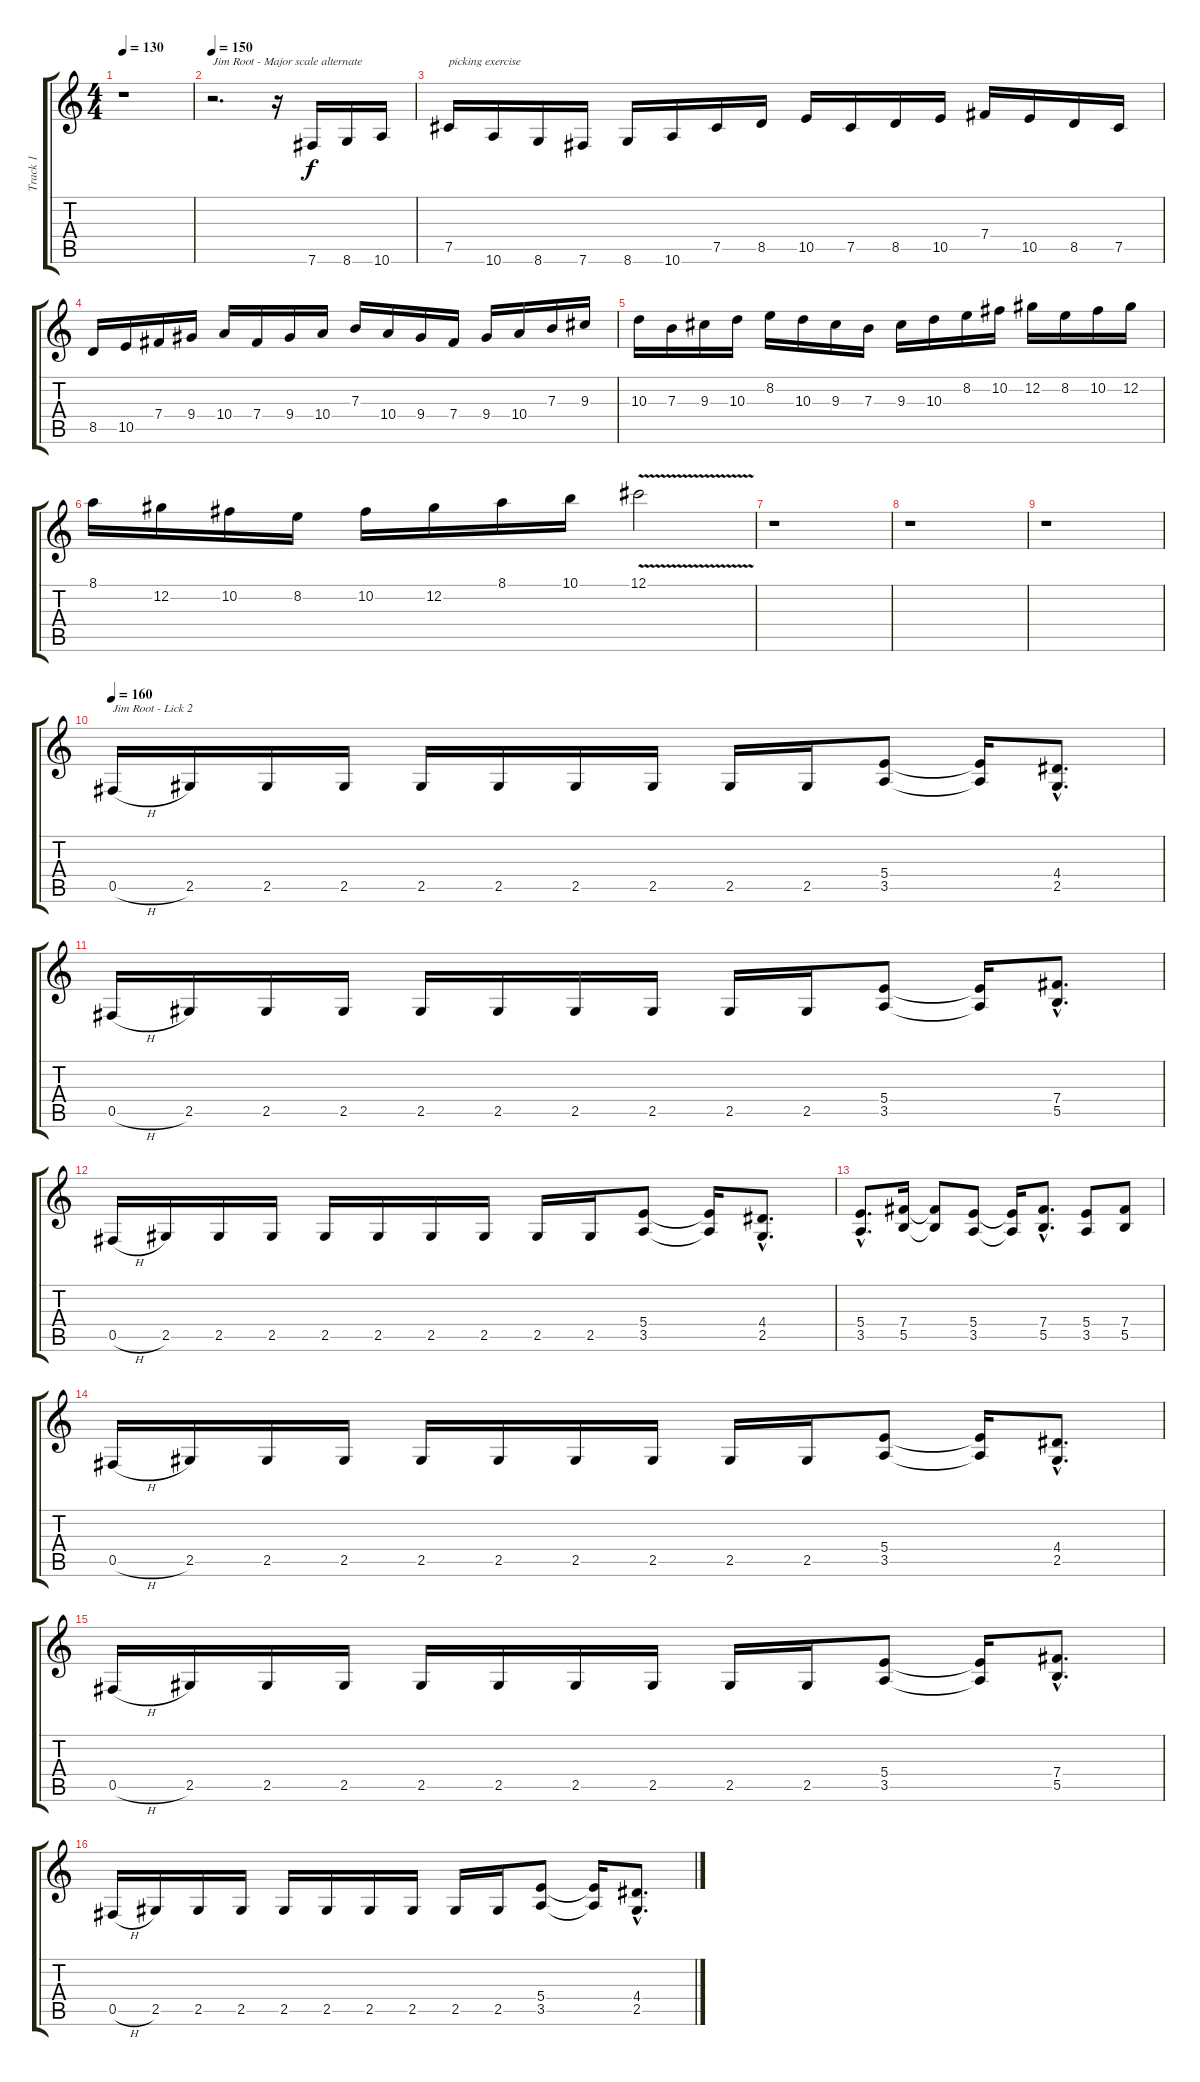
\track ("Track 1" "Track 1") {instrument distortionguitar}
\staff {score tabs}
\tuning (Db4 Ab3 E3 B2 Gb2 B1) {hide}
\ts (4 4)
\tempo 130
\clef g2
\ks c
r.1{dy f} |
\tempo 150
r.2{d txt "Jim Root - Major scale alternate"} r.16 7.6.16 8.6.16 10.6.16 |
7.5.16{txt "picking exercise"} 10.6.16 8.6.16 7.6.16 8.6.16 10.6.16 7.5.16 8.5.16 10.5.16 7.5.16 8.5.16 10.5.16 7.4.16 10.5.16 8.5.16 7.5.16 |
8.5.16 10.5.16 7.4.16 9.4.16 10.4.16 7.4.16 9.4.16 10.4.16 7.3.16 10.4.16 9.4.16 7.4.16 9.4.16 10.4.16 7.3.16 9.3.16 |
10.3.16 7.3.16 9.3.16 10.3.16 8.2.16 10.3.16 9.3.16 7.3.16 9.3.16 10.3.16 8.2.16 10.2.16 12.2.16 8.2.16 10.2.16 12.2.16 |
8.1.16 12.2.16 10.2.16 8.2.16 10.2.16 12.2.16 8.1.16 10.1.16 12.1{v}.2 |
r.1 |
r.1 |
r.1 |
\tempo 160
0.5{h}.16{txt "Jim Root - Lick 2"} 2.5.16 2.5.16 2.5.16 2.5.16 2.5.16 2.5.16 2.5.16 2.5.16 2.5.16 (5.4 3.5).8 (5.4{t} 3.5{t}).16 (4.4{hac} 2.5{hac}).8{d} |
0.5{h}.16 2.5.16 2.5.16 2.5.16 2.5.16 2.5.16 2.5.16 2.5.16 2.5.16 2.5.16 (5.4 3.5).8 (5.4{t} 3.5{t}).16 (7.4{hac} 5.5{hac}).8{d} |
0.5{h}.16 2.5.16 2.5.16 2.5.16 2.5.16 2.5.16 2.5.16 2.5.16 2.5.16 2.5.16 (5.4 3.5).8 (5.4{t} 3.5{t}).16 (4.4{hac} 2.5{hac}).8{d} |
(5.4{hac} 3.5{hac}).8{d} (7.4 5.5).16 (7.4{t} 5.5{t}).8 (5.4 3.5).8 (5.4{t} 3.5{t}).16 (7.4{hac} 5.5{hac}).8{d} (5.4 3.5).8 (7.4 5.5).8 |
0.5{h}.16 2.5.16 2.5.16 2.5.16 2.5.16 2.5.16 2.5.16 2.5.16 2.5.16 2.5.16 (5.4 3.5).8 (5.4{t} 3.5{t}).16 (4.4{hac} 2.5{hac}).8{d} |
0.5{h}.16 2.5.16 2.5.16 2.5.16 2.5.16 2.5.16 2.5.16 2.5.16 2.5.16 2.5.16 (5.4 3.5).8 (5.4{t} 3.5{t}).16 (7.4{hac} 5.5{hac}).8{d} |
0.5{h}.16 2.5.16 2.5.16 2.5.16 2.5.16 2.5.16 2.5.16 2.5.16 2.5.16 2.5.16 (5.4 3.5).8 (5.4{t} 3.5{t}).16 (4.4{hac} 2.5{hac}).8{d}
